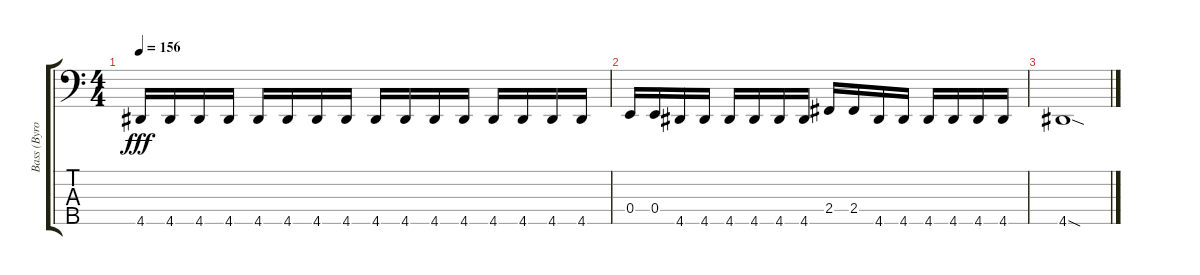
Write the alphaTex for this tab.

\track ("Bass (Byron Stroud)" "Bass (Byro") {instrument electricbasspick}
\staff {score tabs}
\tuning (G2 D2 A1 E1 B0) {hide}
\ts (4 4)
\tempo 156
\clef f4
\ks c
4.5.16{dy fff} 4.5.16 4.5.16 4.5.16 4.5.16 4.5.16 4.5.16 4.5.16 4.5.16 4.5.16 4.5.16 4.5.16 4.5.16 4.5.16 4.5.16 4.5.16 |
0.4.16 0.4.16 4.5.16 4.5.16 4.5.16 4.5.16 4.5.16 4.5.16 2.4.16 2.4.16 4.5.16 4.5.16 4.5.16 4.5.16 4.5.16 4.5.16 |
4.5{sod}.1
